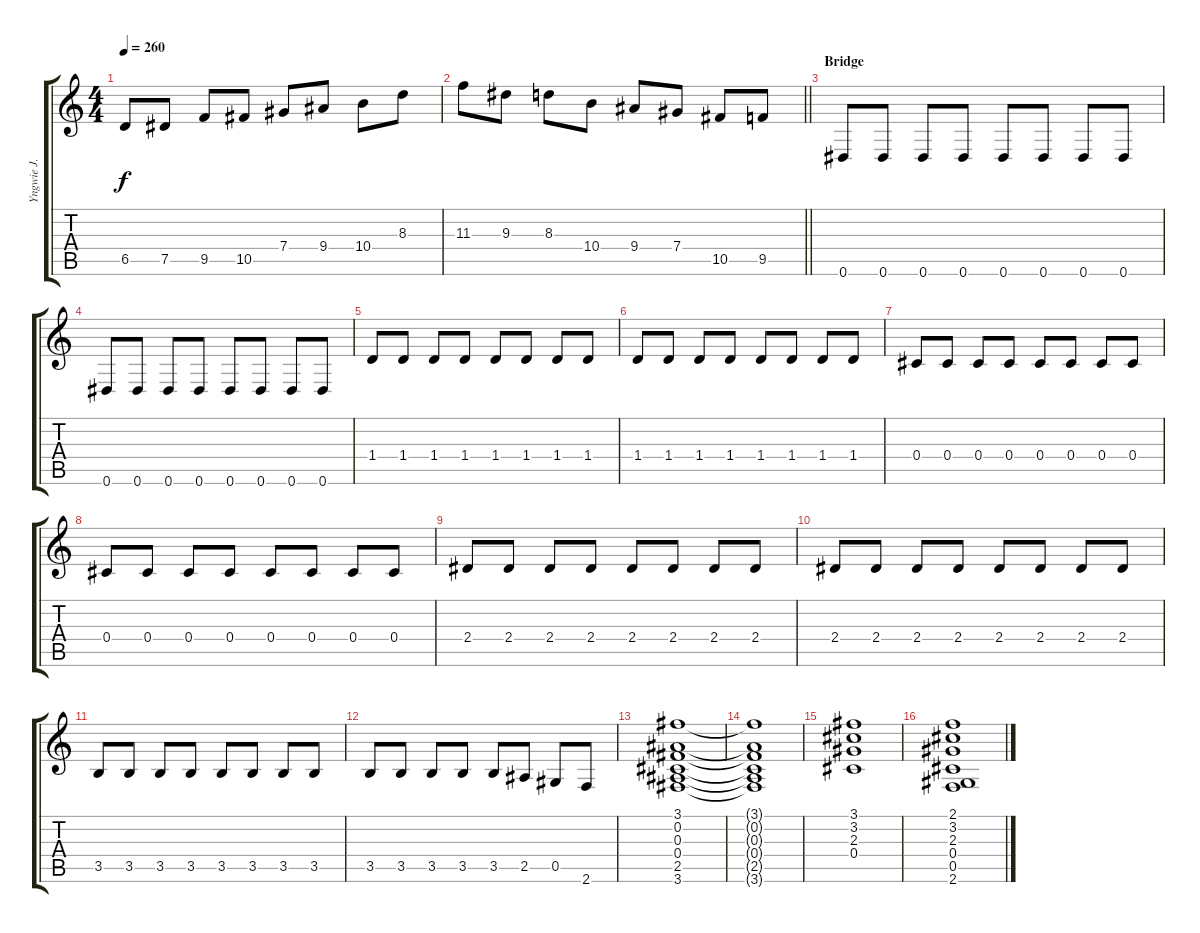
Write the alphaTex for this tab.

\track ("Yngwie J. Malmsteen" "Yngwie J. ") {instrument overdrivenguitar}
\staff {score tabs}
\tuning (Eb4 Bb3 Gb3 Db3 Ab2 Eb2) {hide}
\ts (4 4)
\tempo 260
\clef g2
\ks c
6.5.8{dy f} 7.5.8 9.5.8 10.5.8 7.4.8 9.4.8 10.4.8 8.3.8 |
\barLineRight lightlight
11.3.8 9.3.8 8.3.8 10.4.8 9.4.8 7.4.8 10.5.8 9.5.8 |
\section ("" "Bridge")
0.6.8 0.6.8 0.6.8 0.6.8 0.6.8 0.6.8 0.6.8 0.6.8 |
0.6.8 0.6.8 0.6.8 0.6.8 0.6.8 0.6.8 0.6.8 0.6.8 |
1.4.8 1.4.8 1.4.8 1.4.8 1.4.8 1.4.8 1.4.8 1.4.8 |
1.4.8 1.4.8 1.4.8 1.4.8 1.4.8 1.4.8 1.4.8 1.4.8 |
0.4.8 0.4.8 0.4.8 0.4.8 0.4.8 0.4.8 0.4.8 0.4.8 |
0.4.8 0.4.8 0.4.8 0.4.8 0.4.8 0.4.8 0.4.8 0.4.8 |
2.4.8 2.4.8 2.4.8 2.4.8 2.4.8 2.4.8 2.4.8 2.4.8 |
2.4.8 2.4.8 2.4.8 2.4.8 2.4.8 2.4.8 2.4.8 2.4.8 |
3.5.8 3.5.8 3.5.8 3.5.8 3.5.8 3.5.8 3.5.8 3.5.8 |
3.5.8 3.5.8 3.5.8 3.5.8 3.5.8 2.5.8 0.5.8 2.6.8 |
(3.1 0.2 0.3 0.4 2.5 3.6).1 |
(3.1{t} 0.2{t} 0.3{t} 0.4{t} 2.5{t} 3.6{t}).1 |
(3.1 3.2 2.3 0.4).1 |
(2.1 3.2 2.3 0.4 0.5 2.6).1
